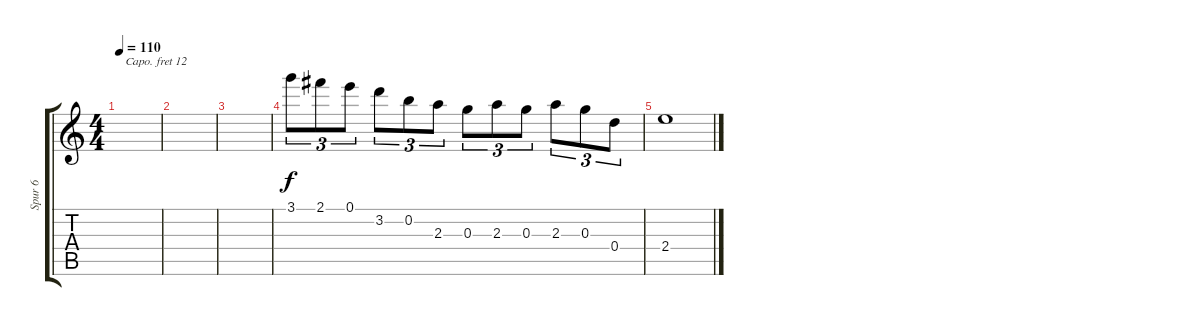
\track ("Spur 6" "Spur 6") {instrument banjo}
\staff {score tabs}
\capo 12
\tuning (E4 B3 G3 D3 A2 E2) {hide}
\displaytranspose 12
\ts (4 4)
\tempo 110
\clef g2
\ks c
|
|
|
3.1.8{tu (3 2)} 2.1.8{tu (3 2)} 0.1.8{tu (3 2)} 3.2.8{tu (3 2)} 0.2.8{tu (3 2)} 2.3.8{tu (3 2)} 0.3.8{tu (3 2)} 2.3.8{tu (3 2)} 0.3.8{tu (3 2)} 2.3.8{tu (3 2)} 0.3.8{tu (3 2)} 0.4.8{tu (3 2)} |
2.4.1
